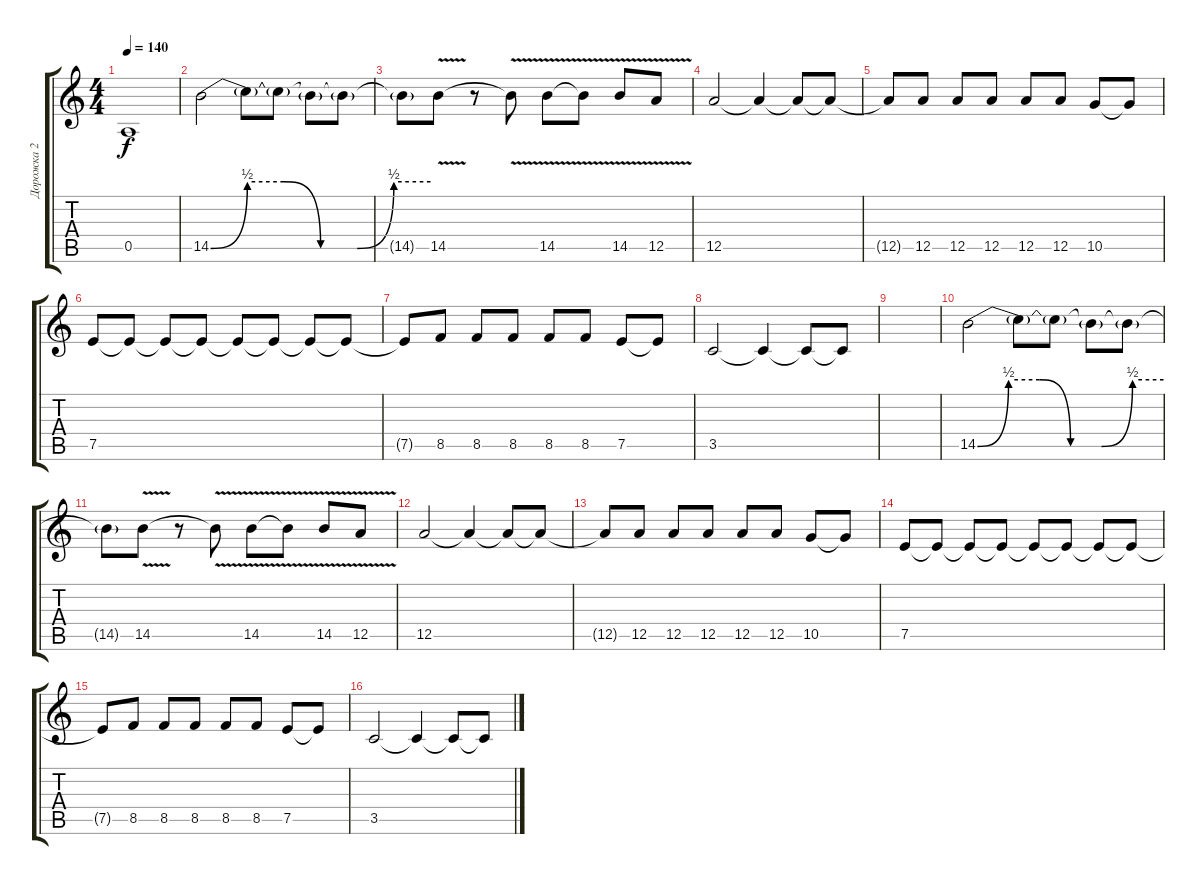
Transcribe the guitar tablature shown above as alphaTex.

\track ("Дорожка 2" "Дорожка 2") {instrument distortionguitar}
\staff {score tabs}
\tuning (E4 B3 G3 D3 A2 E2) {hide}
\ts (4 4)
\tempo 140
\clef g2
\ks c
0.5{t}.1{dy f} |
14.5{be (custom 0 0 10 2 20 2 30 0 40 0 50 2 60 2)}.2 14.5{t}.8 14.5{t}.8 14.5{t}.8 14.5{t}.8 |
14.5{t}.8 14.5{v}.8 r.8 14.5{t}.8 14.5{v}.8 14.5{t}.8 14.5{v}.8 12.5{v}.8 |
12.5.2 12.5{t}.4 12.5{t}.8 12.5{t}.8 |
12.5{t}.8 12.5.8 12.5.8 12.5.8 12.5.8 12.5.8 10.5.8 10.5{t}.8 |
7.5.8 7.5{t}.8 7.5{t}.8 7.5{t}.8 7.5{t}.8 7.5{t}.8 7.5{t}.8 7.5{t}.8 |
7.5{t}.8 8.5.8 8.5.8 8.5.8 8.5.8 8.5.8 7.5.8 7.5{t}.8 |
3.5.2 3.5{t}.4 3.5{t}.8 3.5{t}.8 |
|
14.5{be (custom 0 0 10 2 20 2 30 0 40 0 50 2 60 2)}.2 14.5{t}.8 14.5{t}.8 14.5{t}.8 14.5{t}.8 |
14.5{t}.8 14.5{v}.8 r.8 14.5{t}.8 14.5{v}.8 14.5{t}.8 14.5{v}.8 12.5{v}.8 |
12.5.2 12.5{t}.4 12.5{t}.8 12.5{t}.8 |
12.5{t}.8 12.5.8 12.5.8 12.5.8 12.5.8 12.5.8 10.5.8 10.5{t}.8 |
7.5.8 7.5{t}.8 7.5{t}.8 7.5{t}.8 7.5{t}.8 7.5{t}.8 7.5{t}.8 7.5{t}.8 |
7.5{t}.8 8.5.8 8.5.8 8.5.8 8.5.8 8.5.8 7.5.8 7.5{t}.8 |
3.5.2 3.5{t}.4 3.5{t}.8 3.5{t}.8
